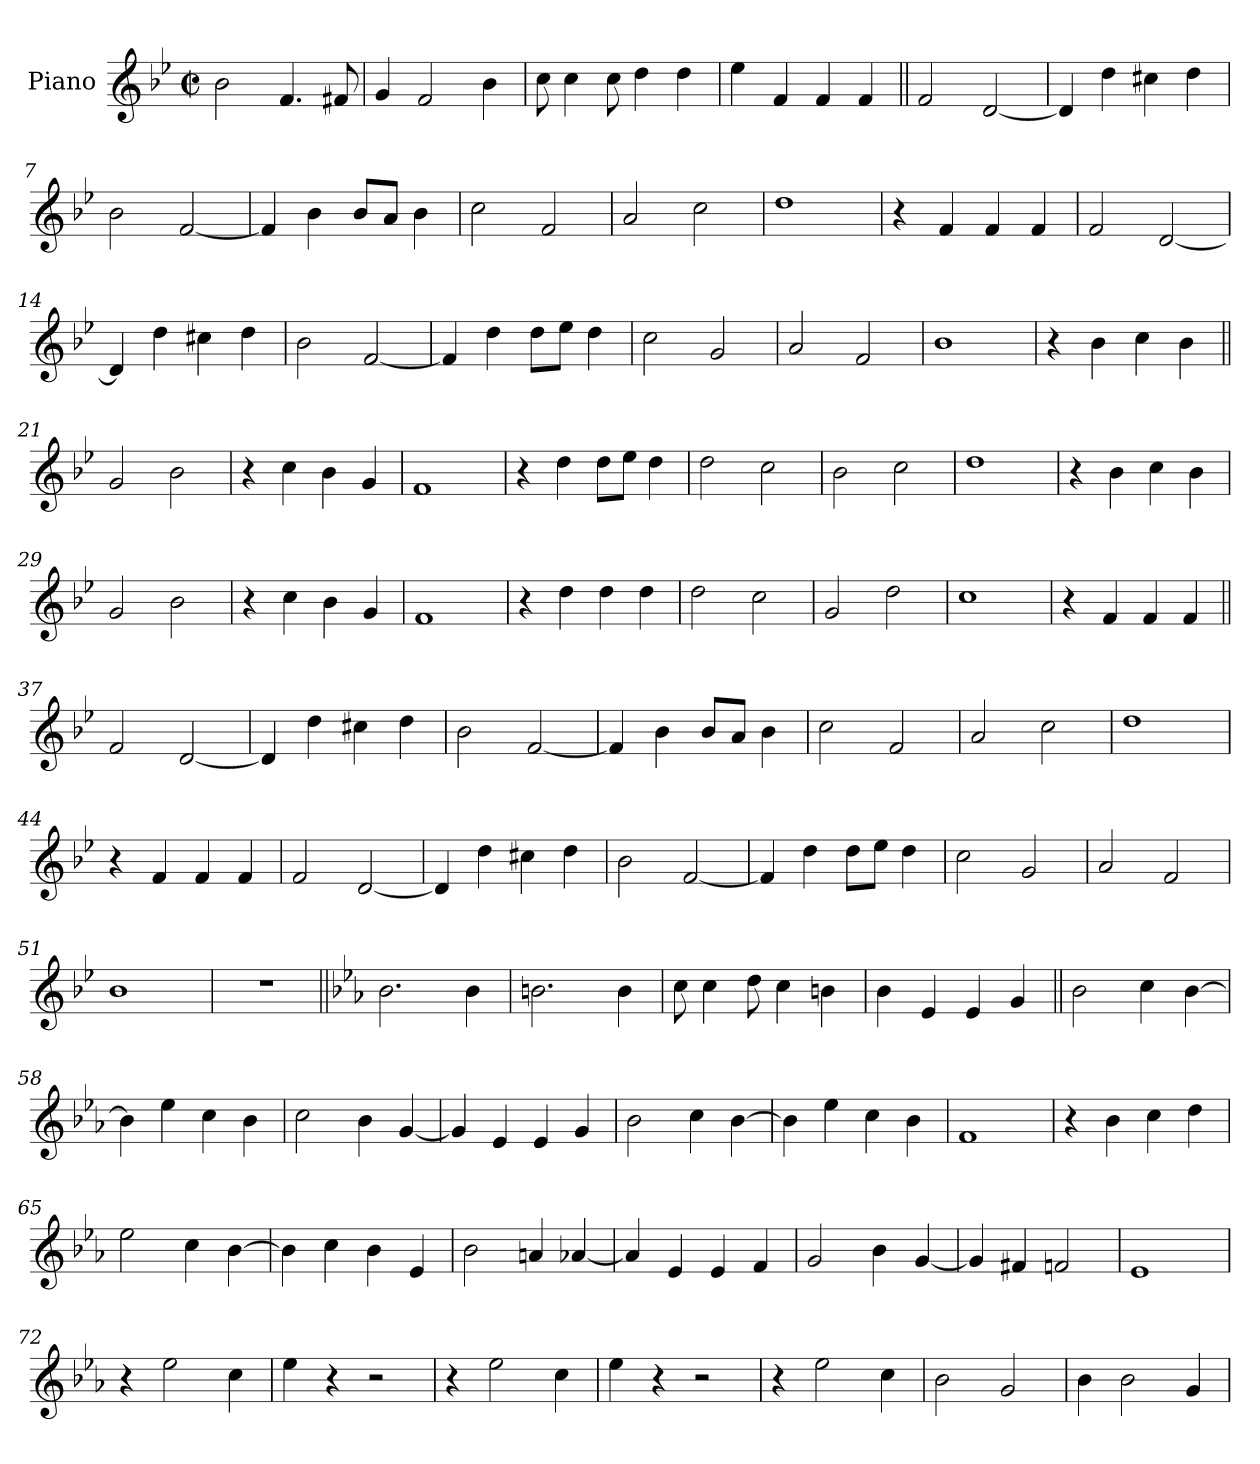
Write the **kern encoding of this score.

**kern
*part1
*staff1
*I"Piano
*I'Pno.
*clefG2
*k[b-e-]
*M2/2
*met(c|)
*MM240
=1
2b-
4.f
8f#X
=2
4g
2f
4b-
=3
8cc
4cc
8cc
4dd
4dd
=4
4ee-
4f
4f
4f
=5||
2f
[2d
=6
4d]
4dd
4cc#X
4dd
=7
2b-
[2f
=8
4f]
4b-
8b-L
8aJ
4b-
=9
2cc
2f
=10
2a
2cc
=11
1dd
=12
4r
4f
4f
4f
=13
2f
[2d
=14
4d]
4dd
4cc#X
4dd
=15
2b-
[2f
=16
4f]
4dd
8ddL
8ee-J
4dd
=17
2cc
2g
=18
2a
2f
=19
1b-
=20
4r
4b-
4cc
4b-
=21||
2g
2b-
=22
4r
4cc
4b-
4g
=23
1f
=24
4r
4dd
8ddL
8ee-J
4dd
=25
2dd
2cc
=26
2b-
2cc
=27
1dd
=28
4r
4b-
4cc
4b-
=29
2g
2b-
=30
4r
4cc
4b-
4g
=31
1f
=32
4r
4dd
4dd
4dd
=33
2dd
2cc
=34
2g
2dd
=35
1cc
=36
4r
4f
4f
4f
=37||
2f
[2d
=38
4d]
4dd
4cc#X
4dd
=39
2b-
[2f
=40
4f]
4b-
8b-L
8aJ
4b-
=41
2cc
2f
=42
2a
2cc
=43
1dd
=44
4r
4f
4f
4f
=45
2f
[2d
=46
4d]
4dd
4cc#X
4dd
=47
2b-
[2f
=48
4f]
4dd
8ddL
8ee-J
4dd
=49
2cc
2g
=50
2a
2f
=51
1b-
=52
1r
=53||
*k[b-e-a-]
2.b-
4b-
=54
2.bn
4b
=55
8cc
4cc
8dd
4cc
4bn
=56
4b-
4e-
4e-
4g
=57||
2b-
4cc
[4b-
=58
4b-]
4ee-
4cc
4b-
=59
2cc
4b-
[4g
=60
4g]
4e-
4e-
4g
=61
2b-
4cc
[4b-
=62
4b-]
4ee-
4cc
4b-
=63
1f
=64
4r
4b-
4cc
4dd
=65
2ee-
4cc
[4b-
=66
4b-]
4cc
4b-
4e-
=67
2b-
4an
[4a-X
=68
4a-]
4e-
4e-
4f
=69
2g
4b-
[4g
=70
4g]
4f#X
2fn
=71
1e-
=72
4r
2ee-
4cc
=73
4ee-
4r
2r
=74
4r
2ee-
4cc
=75
4ee-
4r
2r
=76
4r
2ee-
4cc
=77
2b-
2g
=78
4b-
2b-
4g
=
*-
